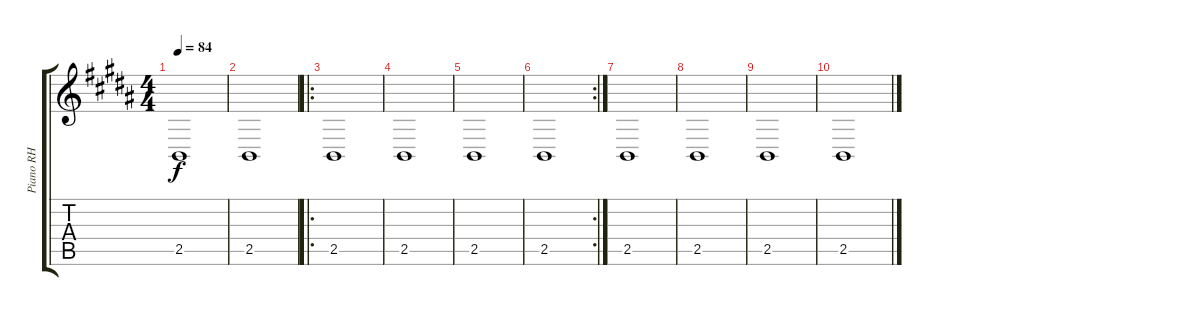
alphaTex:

\track ("Piano RH" "Piano RH") {instrument acousticgrandpiano}
\staff {score tabs}
\tuning (E4 B3 G3 D3 A2 E2) {hide}
\ts (4 4)
\tempo 84
\clef g2
\ks b
2.5.1{dy f} |
2.5.1 |
\ro
2.5.1 |
2.5.1 |
2.5.1 |
\rc 2
2.5.1 |
2.5.1 |
2.5.1 |
2.5.1 |
2.5.1
